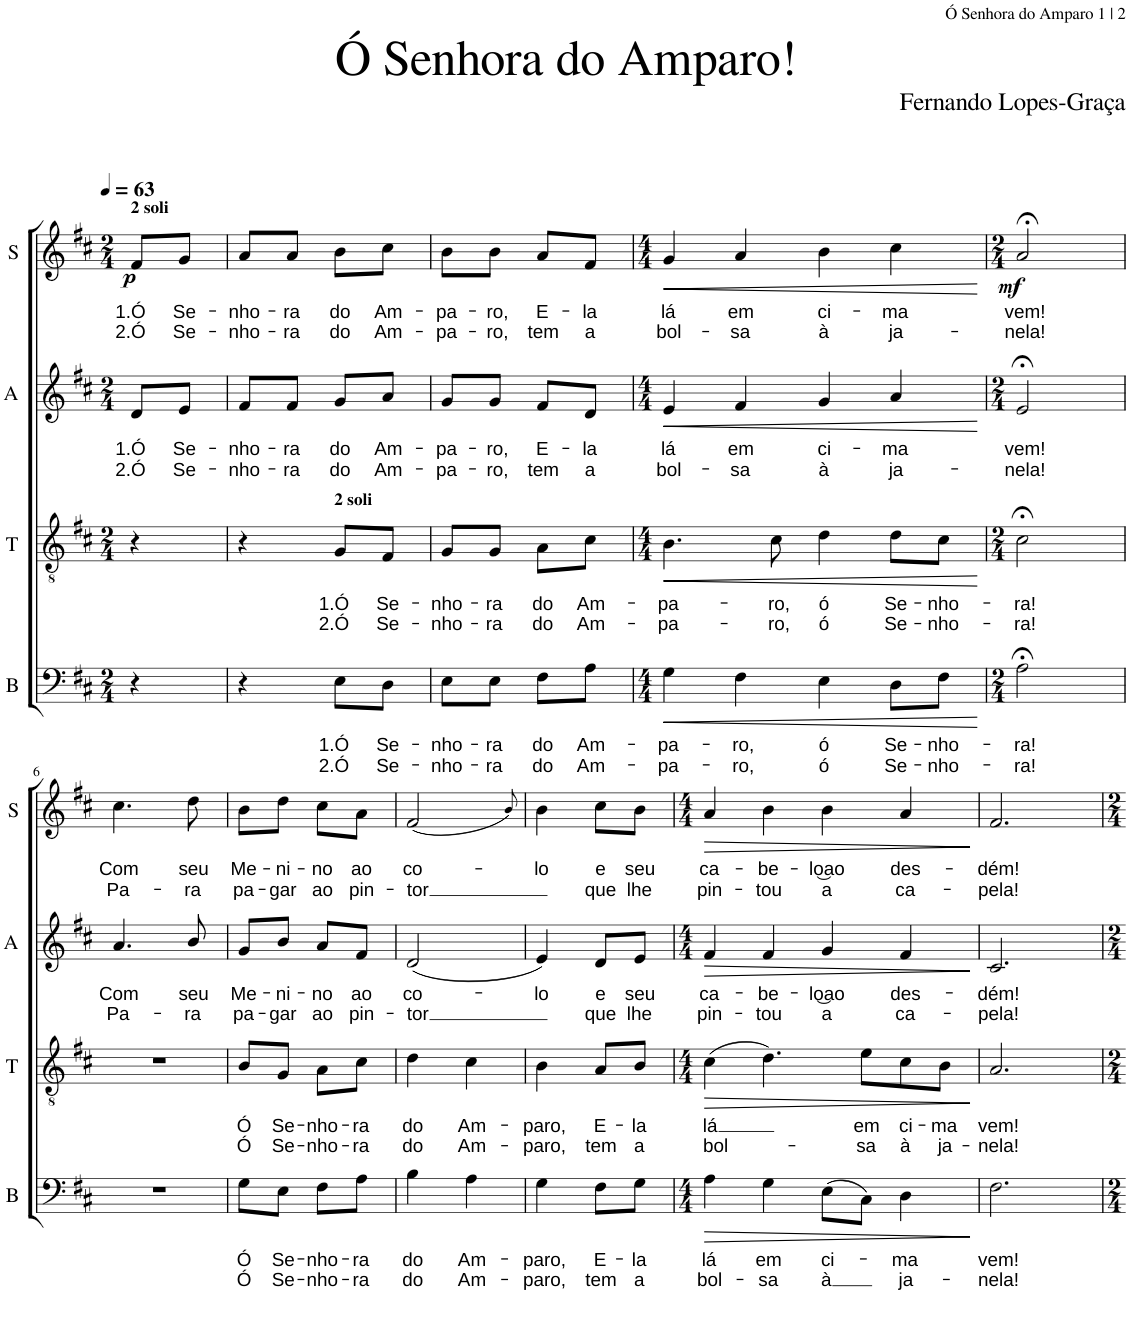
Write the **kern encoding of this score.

**kern	**text	**text	**dynam	**kern	**text	**text	**dynam	**kern	**text	**text	**dynam	**kern	**text	**text	**dynam
*part4	*part4	*part4	*part4	*part3	*part3	*part3	*part3	*part2	*part2	*part2	*part2	*part1	*part1	*part1	*part1
*staff4	*staff4	*staff4	*staff4	*staff3	*staff3	*staff3	*staff3	*staff2	*staff2	*staff2	*staff2	*staff1	*staff1	*staff1	*staff1
*I"B	*	*	*	*I"T	*	*	*	*I"A	*	*	*	*I"S	*	*	*
*I'B	*	*	*	*I'T	*	*	*	*I'A	*	*	*	*I'S	*	*	*
*clefF4	*	*	*	*clefGv2	*	*	*	*clefG2	*	*	*	*clefG2	*	*	*
*k[f#c#]	*	*	*	*k[f#c#]	*	*	*	*k[f#c#]	*	*	*	*k[f#c#]	*	*	*
*M2/4	*	*	*	*M2/4	*	*	*	*M2/4	*	*	*	*M2/4	*	*	*
*MM63	*	*	*	*MM63	*	*	*	*MM63	*	*	*	*MM63	*	*	*
=1	=1	=1	=1	=1	=1	=1	=1	=1	=1	=1	=1	=1	=1	=1	=1
!	!	!	!	!	!	!	!	!	!	!	!	!LO:TX:a:B:t=2 soli	!	!	!
!	!	!	!	!	!	!	!	!	!LO:LY:b	!LO:LY:b	!	!	!LO:LY:b	!LO:LY:b	!LO:DY:b
4r	.	.	.	4r	.	.	.	8d/L	1.Ó	2.Ó	.	8f#/L	1.Ó	2.Ó	p
!	!	!	!	!	!	!	!	!	!LO:LY:b	!LO:LY:b	!	!	!LO:LY:b	!LO:LY:b	!
.	.	.	.	.	.	.	.	8e/J	Se-	Se-	.	8g/J	Se-	Se-	.
=2	=2	=2	=2	=2	=2	=2	=2	=2	=2	=2	=2	=2	=2	=2	=2
!	!	!	!	!	!	!	!	!	!LO:LY:b	!LO:LY:b	!	!	!LO:LY:b	!LO:LY:b	!
4r	.	.	.	4r	.	.	.	8f#/L	-nho-	-nho-	.	8a/L	-nho-	-nho-	.
!	!	!	!	!	!	!	!	!	!LO:LY:b	!LO:LY:b	!	!	!LO:LY:b	!LO:LY:b	!
.	.	.	.	.	.	.	.	8f#/J	-ra	-ra	.	8a/J	-ra	-ra	.
!	!	!	!	!LO:TX:a:B:t=2 soli	!	!	!	!	!	!	!	!	!	!	!
!	!LO:LY:b	!LO:LY:b	!	!	!LO:LY:b	!LO:LY:b	!	!	!LO:LY:b	!LO:LY:b	!	!	!LO:LY:b	!LO:LY:b	!
8E\L	1.Ó	2.Ó	.	8G/L	1.Ó	2.Ó	.	8g/L	do	do	.	8b\L	do	do	.
!	!LO:LY:b	!LO:LY:b	!	!	!LO:LY:b	!LO:LY:b	!	!	!LO:LY:b	!LO:LY:b	!	!	!LO:LY:b	!LO:LY:b	!
8D\J	Se-	Se-	.	8F#/J	Se-	Se-	.	8a/J	Am-	Am-	.	8cc#\J	Am-	Am-	.
=3	=3	=3	=3	=3	=3	=3	=3	=3	=3	=3	=3	=3	=3	=3	=3
!	!LO:LY:b	!LO:LY:b	!	!	!LO:LY:b	!LO:LY:b	!	!	!LO:LY:b	!LO:LY:b	!	!	!LO:LY:b	!LO:LY:b	!
8E\L	-nho-	-nho-	.	8G/L	-nho-	-nho-	.	8g/L	-pa-	-pa-	.	8b\L	-pa-	-pa-	.
!	!LO:LY:b	!LO:LY:b	!	!	!LO:LY:b	!LO:LY:b	!	!	!LO:LY:b	!LO:LY:b	!	!	!LO:LY:b	!LO:LY:b	!
8E\J	-ra	-ra	.	8G/J	-ra	-ra	.	8g/J	-ro,	-ro,	.	8b\J	-ro,	-ro,	.
!	!LO:LY:b	!LO:LY:b	!	!	!LO:LY:b	!LO:LY:b	!	!	!LO:LY:b	!LO:LY:b	!	!	!LO:LY:b	!LO:LY:b	!
8F#\L	do	do	.	8A\L	do	do	.	8f#/L	E-	tem	.	8a/L	E-	tem	.
!	!LO:LY:b	!LO:LY:b	!	!	!LO:LY:b	!LO:LY:b	!	!	!LO:LY:b	!LO:LY:b	!	!	!LO:LY:b	!LO:LY:b	!
8A\J	Am-	Am-	.	8c#\J	Am-	Am-	.	8d/J	-la	a	.	8f#/J	-la	a	.
=4	=4	=4	=4	=4	=4	=4	=4	=4	=4	=4	=4	=4	=4	=4	=4
*M4/4	*	*	*	*M4/4	*	*	*	*M4/4	*	*	*	*M4/4	*	*	*
!	!LO:LY:b	!LO:LY:b	!LO:HP:b	!	!LO:LY:b	!LO:LY:b	!LO:HP:b	!	!LO:LY:b	!LO:LY:b	!LO:HP:b	!	!LO:LY:b	!LO:LY:b	!LO:HP:b
4G\	-pa-	-pa-	<	4.B\	-pa-	-pa-	<	4e/	lá	bol-	<	4g/	lá	bol-	<
!	!LO:LY:b	!LO:LY:b	!	!	!	!	!	!	!LO:LY:b	!LO:LY:b	!	!	!LO:LY:b	!LO:LY:b	!
4F#\	-ro,	-ro,	.	.	.	.	.	4f#/	em	-sa	.	4a/	em	-sa	.
!	!	!	!	!	!LO:LY:b	!LO:LY:b	!	!	!	!	!	!	!	!	!
.	.	.	.	8c#\	-ro,	-ro,	.	.	.	.	.	.	.	.	.
!	!LO:LY:b	!LO:LY:b	!	!	!LO:LY:b	!LO:LY:b	!	!	!LO:LY:b	!LO:LY:b	!	!	!LO:LY:b	!LO:LY:b	!
4E\	ó	ó	.	4d\	ó	ó	.	4g/	ci-	à	.	4b\	ci-	à	.
!	!LO:LY:b	!LO:LY:b	!	!	!LO:LY:b	!LO:LY:b	!	!	!LO:LY:b	!LO:LY:b	!	!	!LO:LY:b	!LO:LY:b	!
8D\L	Se-	Se-	.	8d\L	Se-	Se-	.	4a/	-ma	ja-	.	4cc#\	-ma	ja-	.
!	!LO:LY:b	!LO:LY:b	!	!	!LO:LY:b	!LO:LY:b	!	!	!	!	!	!	!	!	!
8F#\J	-nho-	-nho-	.	8c#\J	-nho-	-nho-	.	.	.	.	.	.	.	.	.
.	.	.	[	.	.	.	[	.	.	.	[	.	.	.	[
=5	=5	=5	=5	=5	=5	=5	=5	=5	=5	=5	=5	=5	=5	=5	=5
*M2/4	*	*	*	*M2/4	*	*	*	*M2/4	*	*	*	*M2/4	*	*	*
!	!LO:LY:b	!LO:LY:b	!	!	!LO:LY:b	!LO:LY:b	!	!	!LO:LY:b	!LO:LY:b	!	!	!LO:LY:b	!LO:LY:b	!LO:DY:b
2A;<\	-ra!	-ra!	.	2c#;<\	-ra!	-ra!	.	2e;</	vem!	-nela!	.	2a;</	vem!	-nela!	mf
!!LO:LB:g=z
=6	=6	=6	=6	=6	=6	=6	=6	=6	=6	=6	=6	=6	=6	=6	=6
!	!	!	!	!	!	!	!	!	!LO:LY:b	!LO:LY:b	!	!	!LO:LY:b	!LO:LY:b	!
2r	.	.	.	2r	.	.	.	4.a/	Com	Pa-	.	4.cc#\	Com	Pa-	.
!	!	!	!	!	!	!	!	!	!LO:LY:b	!LO:LY:b	!	!	!LO:LY:b	!LO:LY:b	!
.	.	.	.	.	.	.	.	8b/	seu	-ra	.	8dd\	seu	-ra	.
=7	=7	=7	=7	=7	=7	=7	=7	=7	=7	=7	=7	=7	=7	=7	=7
!	!LO:LY:b	!LO:LY:b	!	!	!LO:LY:b	!LO:LY:b	!	!	!LO:LY:b	!LO:LY:b	!	!	!LO:LY:b	!LO:LY:b	!
8G\L	Ó	Ó	.	8B/L	Ó	Ó	.	8g/L	Me-	pa-	.	8b\L	Me-	pa-	.
!	!LO:LY:b	!LO:LY:b	!	!	!LO:LY:b	!LO:LY:b	!	!	!LO:LY:b	!LO:LY:b	!	!	!LO:LY:b	!LO:LY:b	!
8E\J	Se-	Se-	.	8G/J	Se-	Se-	.	8b/J	-ni-	-gar	.	8dd\J	-ni-	-gar	.
!	!LO:LY:b	!LO:LY:b	!	!	!LO:LY:b	!LO:LY:b	!	!	!LO:LY:b	!LO:LY:b	!	!	!LO:LY:b	!LO:LY:b	!
8F#\L	-nho-	-nho-	.	8A\L	-nho-	-nho-	.	8a/L	-no	ao	.	8cc#\L	-no	ao	.
!	!LO:LY:b	!LO:LY:b	!	!	!LO:LY:b	!LO:LY:b	!	!	!LO:LY:b	!LO:LY:b	!	!	!LO:LY:b	!LO:LY:b	!
8A\J	-ra	-ra	.	8c#\J	-ra	-ra	.	8f#/J	ao	pin-	.	8a\J	ao	pin-	.
=8	=8	=8	=8	=8	=8	=8	=8	=8	=8	=8	=8	=8	=8	=8	=8
!	!LO:LY:b	!LO:LY:b	!	!	!LO:LY:b	!LO:LY:b	!	!	!LO:LY:b	!LO:LY:b	!	!	!LO:LY:b	!LO:LY:b	!
4B\	do	do	.	4d\	do	do	.	(2d/	co-	-tor	.	(2f#/	co-	-tor	.
!	!LO:LY:b	!LO:LY:b	!	!	!LO:LY:b	!LO:LY:b	!	!	!	!	!	!	!	!	!
4A\	Am-	Am-	.	4c#\	Am-	Am-	.	.	.	.	.	.	.	.	.
.	.	.	.	.	.	.	.	.	.	.	.	8qb/)	.	.	.
=9	=9	=9	=9	=9	=9	=9	=9	=9	=9	=9	=9	=9	=9	=9	=9
!	!LO:LY:b	!LO:LY:b	!	!	!LO:LY:b	!LO:LY:b	!	!	!LO:LY:b	!	!	!	!LO:LY:b	!	!
4G\	-paro,	-paro,	.	4B\	-paro,	-paro,	.	4e/)	-lo	.	.	4b\	-lo	.	.
!	!LO:LY:b	!LO:LY:b	!	!	!LO:LY:b	!LO:LY:b	!	!	!LO:LY:b	!LO:LY:b	!	!	!LO:LY:b	!LO:LY:b	!
8F#\L	E-	tem	.	8A/L	E-	tem	.	8d/L	e	que	.	8cc#\L	e	que	.
!	!LO:LY:b	!LO:LY:b	!	!	!LO:LY:b	!LO:LY:b	!	!	!LO:LY:b	!LO:LY:b	!	!	!LO:LY:b	!LO:LY:b	!
8G\J	-la	a	.	8B/J	-la	a	.	8e/J	seu	lhe	.	8b\J	seu	lhe	.
=10	=10	=10	=10	=10	=10	=10	=10	=10	=10	=10	=10	=10	=10	=10	=10
*M4/4	*	*	*	*M4/4	*	*	*	*M4/4	*	*	*	*M4/4	*	*	*
!	!LO:LY:b	!LO:LY:b	!LO:HP:b	!	!LO:LY:b	!LO:LY:b	!LO:HP:b	!	!LO:LY:b	!LO:LY:b	!LO:HP:b	!	!LO:LY:b	!LO:LY:b	!LO:HP:b
4A\	lá	bol-	>	(4c#\	lá	bol-	>	4f#/	ca-	pin-	>	4a/	ca-	pin-	>
!	!LO:LY:b	!LO:LY:b	!	!	!	!	!	!	!LO:LY:b	!LO:LY:b	!	!	!LO:LY:b	!LO:LY:b	!
4G\	em	-sa	.	4.d\)	.	.	.	4f#/	-be-	-tou	.	4b\	-be-	-tou	.
!	!LO:LY:b	!LO:LY:b	!	!	!	!	!	!	!LO:LY:b	!LO:LY:b	!	!	!LO:LY:b	!LO:LY:b	!
(8E\L	ci-	à	.	.	.	.	.	4g/	-lo͜ao	a	.	4b\	-lo͜ao	a	.
!	!	!	!	!	!LO:LY:b	!LO:LY:b	!	!	!	!	!	!	!	!	!
8C#\J)	.	.	.	8e\L	em	-sa	.	.	.	.	.	.	.	.	.
!	!LO:LY:b	!LO:LY:b	!	!	!LO:LY:b	!LO:LY:b	!	!	!LO:LY:b	!LO:LY:b	!	!	!LO:LY:b	!LO:LY:b	!
4D\	-ma	ja-	.	8c#\	ci-	à	.	4f#/	des-	ca-	.	4a/	des-	ca-	.
!	!	!	!	!	!LO:LY:b	!LO:LY:b	!	!	!	!	!	!	!	!	!
.	.	.	.	8B\J	-ma	ja-	.	.	.	.	.	.	.	.	.
.	.	.	]	.	.	.	]	.	.	.	]	.	.	.	]
=11	=11	=11	=11	=11	=11	=11	=11	=11	=11	=11	=11	=11	=11	=11	=11
!	!LO:LY:b	!LO:LY:b	!	!	!LO:LY:b	!LO:LY:b	!	!	!LO:LY:b	!LO:LY:b	!	!	!LO:LY:b	!LO:LY:b	!
2.F#\	vem!	-nela!	.	2.A/	vem!	-nela!	.	2.c#/	-dém!	-pela!	.	2.f#/	-dém!	-pela!	.
=	=	=	=	=	=	=	=	=	=	=	=	=	=	=	=
*-	*-	*-	*-	*-	*-	*-	*-	*-	*-	*-	*-	*-	*-	*-	*-
